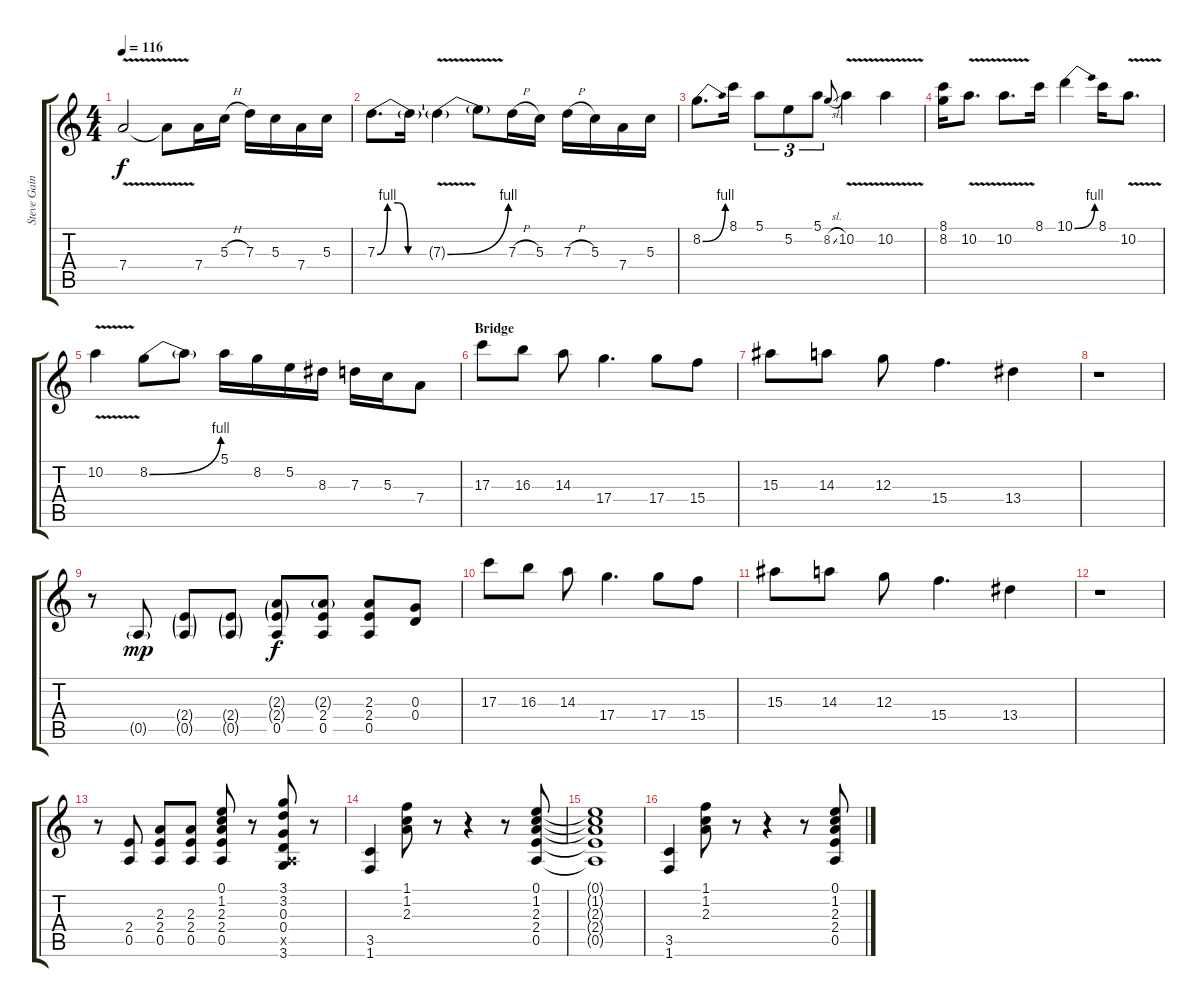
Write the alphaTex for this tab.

\track ("Steve Gaines" "Steve Gain") {instrument distortionguitar}
\staff {score tabs}
\tuning (E4 B3 G3 D3 A2 E2) {hide}
\ts (4 4)
\tempo 116
\clef g2
\ks c
7.4{v}.2{dy f} 7.4{t}.8 7.4.16 5.3{h}.16 7.3.16 5.3.16 7.4.16 5.3.16 |
7.3{be (custom 0 0 10 4 20 4 30 0 60 0)}.8{d} 7.3{t}.16 7.3{be (bend 0 0 60 4) v t}.4 7.3{t}.8 7.3{h}.16 5.3.16 7.3{h}.16 5.3.16 7.4.16 5.3.16 |
8.2{be (bend 0 0 60 4)}.8{d} 8.1.16 5.1.8{tu (3 2)} 5.2.8{tu (3 2)} 5.1.8{tu (3 2)} 8.2{sl}.8{gr onbeat} 10.2{v}.4 10.2{v}.4 |
(8.1 8.2).16 10.2{v}.8{d} 10.2{v}.8{d} 8.1.16 10.1{be (bend 0 0 60 4)}.4 8.1.16 10.2{v}.8{d} |
10.2{v}.4 8.2{be (bend 0 0 60 4)}.8 8.2{t}.8 5.1.16 8.2.16 5.2.16 8.3.16 7.3.16 5.3.16 7.4.8 |
\section ("" "Bridge")
17.3.8 16.3.8 14.3.8 17.4.4{d} 17.4.8 15.4.8 |
15.3.8 14.3.8 12.3.8 15.4.4{d} 13.4.4 |
r.1 |
r.8 0.5{g}.8{dy mp} (2.4{g} 0.5{g}).8 (2.4{g} 0.5{g}).8 (2.3{g} 2.4{g} 0.5).8{dy f} (2.3{g} 2.4 0.5).8 (2.3 2.4 0.5).8 (0.3 0.4).8 |
17.3.8 16.3.8 14.3.8 17.4.4{d} 17.4.8 15.4.8 |
15.3.8 14.3.8 12.3.8 15.4.4{d} 13.4.4 |
r.1 |
r.8 (2.4 0.5).8 (2.3 2.4 0.5).8 (2.3 2.4 0.5).8 (0.1 1.2 2.3 2.4 0.5).8 r.8 (3.1 3.2 0.3 0.4 0.5{x} 3.6).8 r.8 |
(3.5 1.6).4 (1.1 1.2 2.3).8 r.8 r.4 r.8 (0.1 1.2 2.3 2.4 0.5).8 |
(0.1{t} 1.2{t} 2.3{t} 2.4{t} 0.5{t}).1 |
(3.5 1.6).4 (1.1 1.2 2.3).8 r.8 r.4 r.8 (0.1 1.2 2.3 2.4 0.5).8
